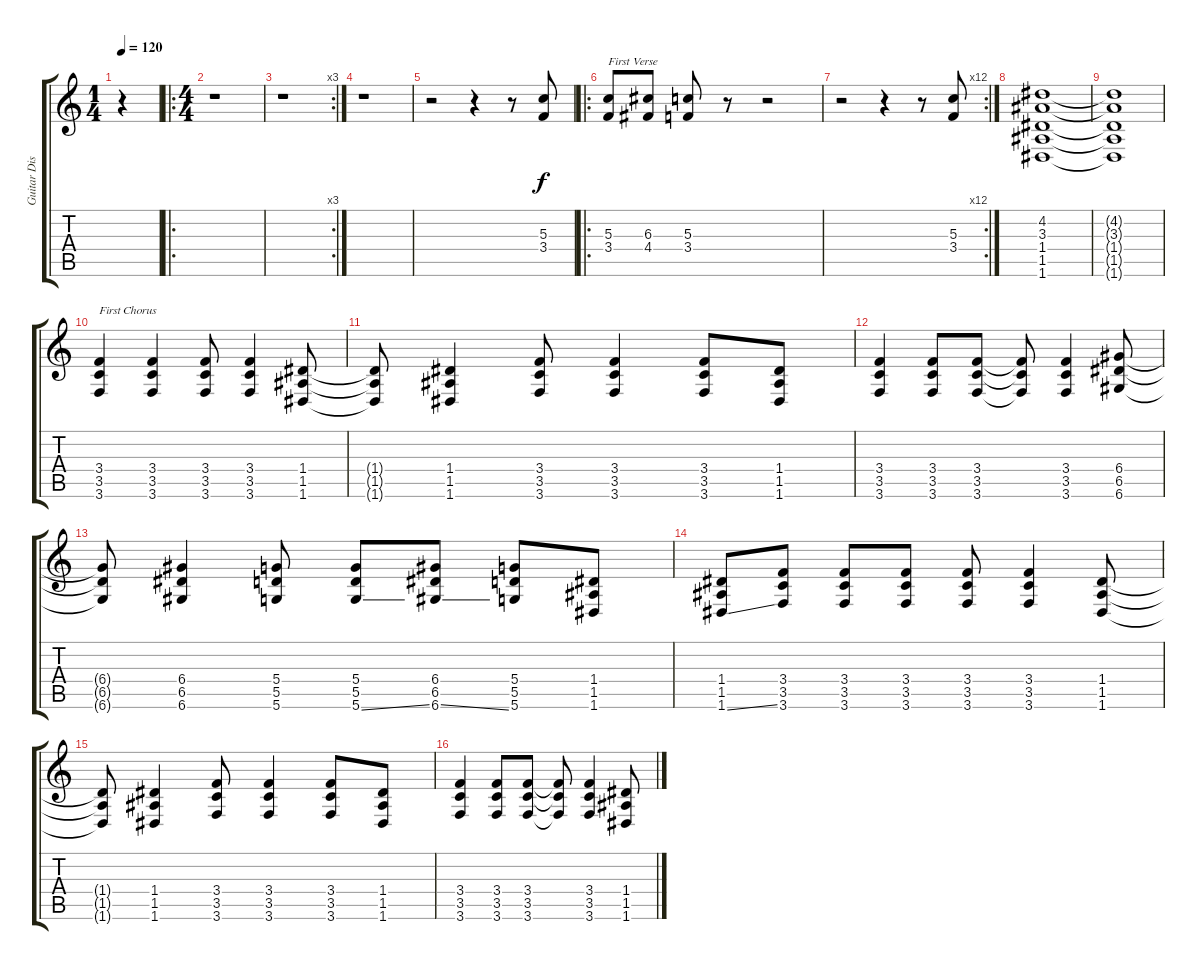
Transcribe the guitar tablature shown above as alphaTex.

\track ("Guitar Distortion" "Guitar Dis") {instrument distortionguitar}
\staff {score tabs}
\tuning (E4 B3 G3 D3 A2 D2) {hide}
\ts (1 4)
\tempo 120
\clef g2
\ks c
r.4{dy f instrument distortionguitar} |
\ro
\ts (4 4)
r.1 |
\rc 3
r.1 |
r.1 |
r.2 r.4 r.8 (5.3 3.4).8 |
\ro
(5.3 3.4).8{txt "First Verse"} (6.3 4.4).8 (5.3 3.4).8 r.8 r.2 |
\rc 12
r.2 r.4 r.8 (5.3 3.4).8 |
(4.2 3.3 1.4 1.5 1.6).1 |
(4.2{t} 3.3{t} 1.4{t} 1.5{t} 1.6{t}).1 |
(3.4 3.5 3.6).4{txt "First Chorus"} (3.4 3.5 3.6).4 (3.4 3.5 3.6).8 (3.4 3.5 3.6).4 (1.4 1.5 1.6).8 |
(1.4{t} 1.5{t} 1.6{t}).8 (1.4 1.5 1.6).4 (3.4 3.5 3.6).8 (3.4 3.5 3.6).4 (3.4 3.5 3.6).8 (1.4 1.5 1.6).8 |
(3.4 3.5 3.6).4 (3.4 3.5 3.6).8 (3.4 3.5 3.6).8 (3.4{t} 3.5{t} 3.6{t}).8 (3.4 3.5 3.6).4 (6.4 6.5 6.6).8 |
(6.4{t} 6.5{t} 6.6{t}).8 (6.4 6.5 6.6).4 (5.4 5.5 5.6).8 (5.4 5.5 5.6{ss}).8 (6.4 6.5 6.6{ss}).8 (5.4 5.5 5.6).8 (1.4 1.5 1.6).8 |
(1.4 1.5 1.6{ss}).8 (3.4 3.5 3.6).8 (3.4 3.5 3.6).8 (3.4 3.5 3.6).8 (3.4 3.5 3.6).8 (3.4 3.5 3.6).4 (1.4 1.5 1.6).8 |
(1.4{t} 1.5{t} 1.6{t}).8 (1.4 1.5 1.6).4 (3.4 3.5 3.6).8 (3.4 3.5 3.6).4 (3.4 3.5 3.6).8 (1.4 1.5 1.6).8 |
(3.4 3.5 3.6).4 (3.4 3.5 3.6).8 (3.4 3.5 3.6).8 (3.4{t} 3.5{t} 3.6{t}).8 (3.4 3.5 3.6).4 (1.4 1.5 1.6{ss}).8
